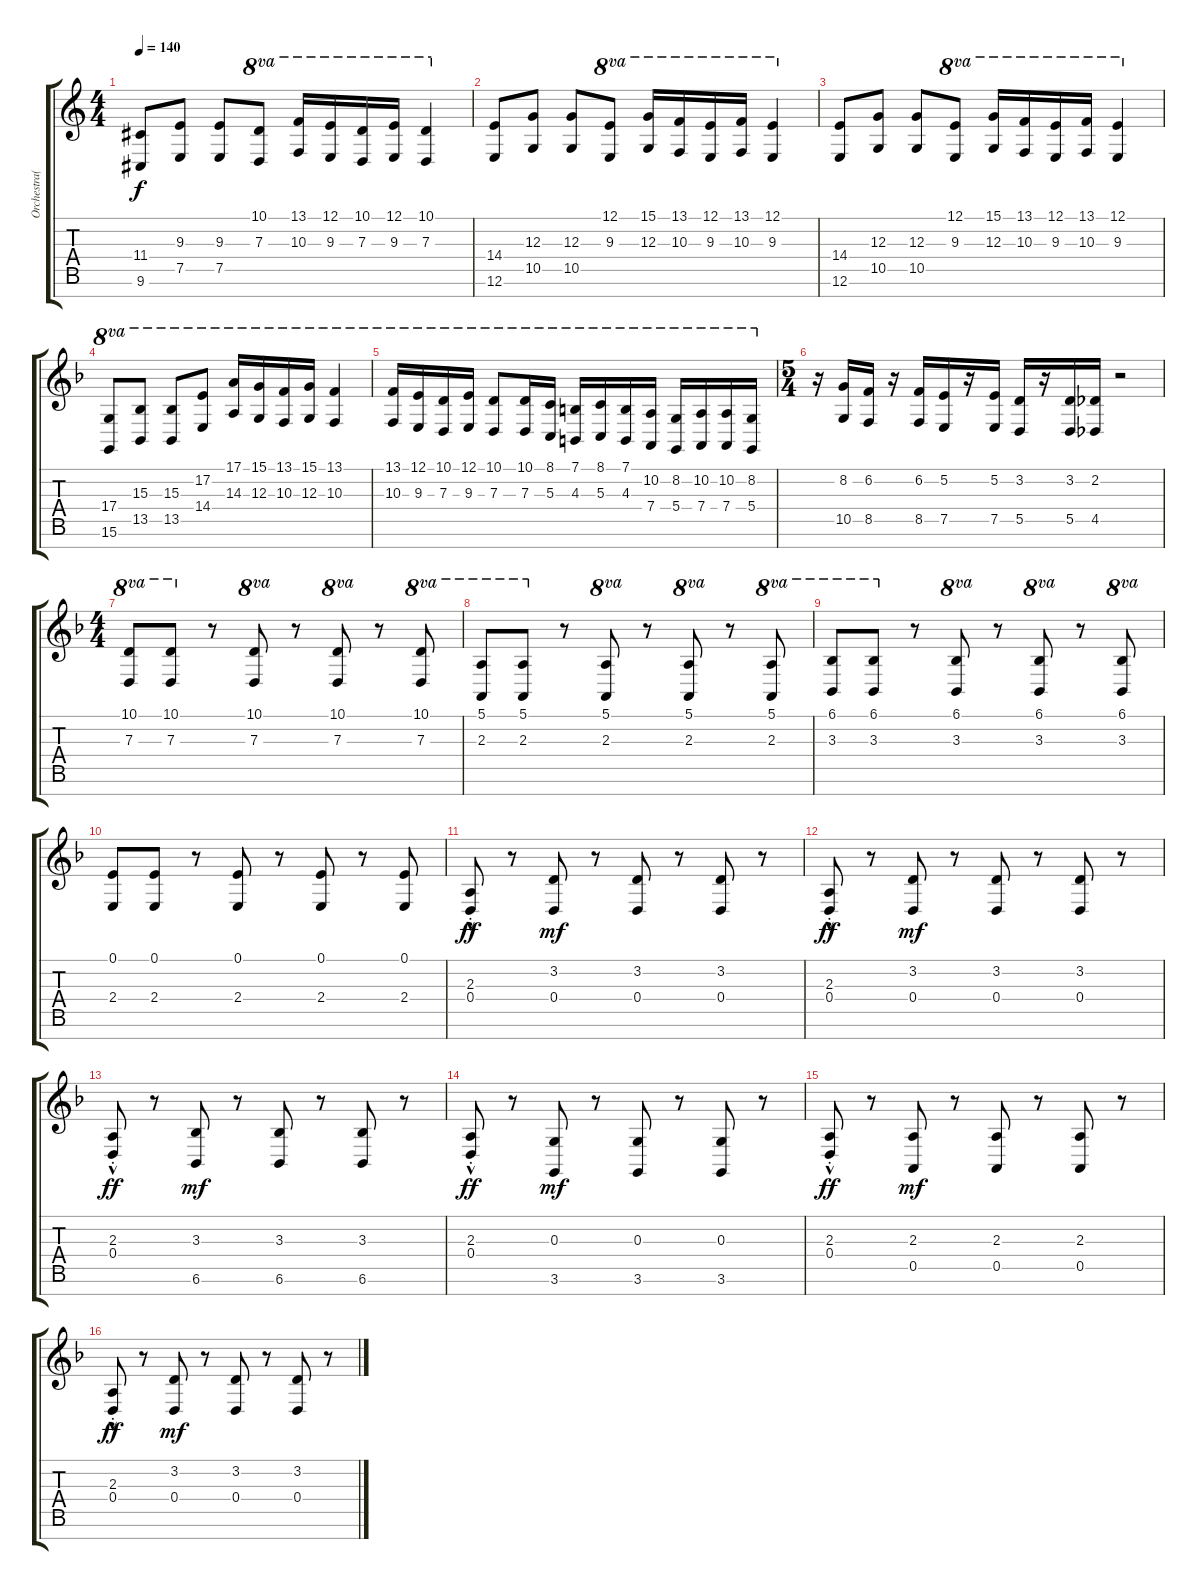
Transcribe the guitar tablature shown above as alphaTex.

\track ("Orchestra(Bob Kinkel)" "Orchestra(") {instrument stringensemble1}
\staff {score tabs}
\tuning (E4 B3 G3 D3 A2 E2 B1) {hide}
\ts (4 4)
\tempo 140
\clef g2
\ks c
(11.4 9.6).8{dy f} (9.3 7.5).8 (9.3 7.5).8 (10.1 7.3).8{ot 8va} (13.1 10.3).16{ot 8va} (12.1 9.3).16{ot 8va} (10.1 7.3).16{ot 8va} (12.1 9.3).16{ot 8va} (10.1 7.3).4{ot 8va} |
(14.4 12.6).8 (12.3 10.5).8 (12.3 10.5).8 (12.1 9.3).8{ot 8va} (15.1 12.3).16{ot 8va} (13.1 10.3).16{ot 8va} (12.1 9.3).16{ot 8va} (13.1 10.3).16{ot 8va} (12.1 9.3).4{ot 8va} |
(14.4 12.6).8 (12.3 10.5).8 (12.3 10.5).8 (12.1 9.3).8{ot 8va} (15.1 12.3).16{ot 8va} (13.1 10.3).16{ot 8va} (12.1 9.3).16{ot 8va} (13.1 10.3).16{ot 8va} (12.1 9.3).4{ot 8va} |
\ks f
(17.4 15.6).8{ot 8va} (15.3 13.5).8{ot 8va} (15.3 13.5).8{ot 8va} (17.2 14.4).8{ot 8va} (17.1 14.3).16{ot 8va} (15.1 12.3).16{ot 8va} (13.1 10.3).16{ot 8va} (15.1 12.3).16{ot 8va} (13.1 10.3).4{ot 8va} |
(13.1 10.3).16{ot 8va} (12.1 9.3).16{ot 8va} (10.1 7.3).16{ot 8va} (12.1 9.3).16{ot 8va} (10.1 7.3).8{ot 8va} (10.1 7.3).16{ot 8va} (8.1 5.3).16{ot 8va} (7.1 4.3).16{ot 8va} (8.1 5.3).16{ot 8va} (7.1 4.3).16{ot 8va} (10.2 7.4).16{ot 8va} (8.2 5.4).16{ot 8va} (10.2 7.4).16{ot 8va} (10.2 7.4).16{ot 8va} (8.2 5.4).16{ot 8va} |
\ts (5 4)
r.16 (8.2 10.5).16 (6.2 8.5).16 r.16 (6.2 8.5).16 (5.2 7.5).16 r.16 (5.2 7.5).16 (3.2 5.5).16 r.16 (3.2 5.5).16 (2.2 4.5).16 r.2 |
\ts (4 4)
(10.1 7.3).8{ot 8va} (10.1 7.3).8{ot 8va} r.8 (10.1 7.3).8{ot 8va} r.8 (10.1 7.3).8{ot 8va} r.8 (10.1 7.3).8{ot 8va} |
(5.1 2.3).8{ot 8va} (5.1 2.3).8{ot 8va} r.8 (5.1 2.3).8{ot 8va} r.8 (5.1 2.3).8{ot 8va} r.8 (5.1 2.3).8{ot 8va} |
(6.1 3.3).8{ot 8va} (6.1 3.3).8{ot 8va} r.8 (6.1 3.3).8{ot 8va} r.8 (6.1 3.3).8{ot 8va} r.8 (6.1 3.3).8{ot 8va} |
(0.1 2.4).8 (0.1 2.4).8 r.8 (0.1 2.4).8 r.8 (0.1 2.4).8 r.8 (0.1 2.4).8 |
(2.3{hac st} 0.4{hac st}).8{dy ff} r.8 (3.2 0.4).8{dy mf} r.8 (3.2 0.4).8 r.8 (3.2 0.4).8 r.8 |
(2.3{hac st} 0.4{hac st}).8{dy ff} r.8 (3.2 0.4).8{dy mf} r.8 (3.2 0.4).8 r.8 (3.2 0.4).8 r.8 |
(2.3{hac st} 0.4{hac st}).8{dy ff} r.8 (3.3 6.6).8{dy mf} r.8 (3.3 6.6).8 r.8 (3.3 6.6).8 r.8 |
(2.3{hac st} 0.4{hac st}).8{dy ff} r.8 (0.3 3.6).8{dy mf} r.8 (0.3 3.6).8 r.8 (0.3 3.6).8 r.8 |
(2.3{hac st} 0.4{hac st}).8{dy ff} r.8 (2.3 0.5).8{dy mf} r.8 (2.3 0.5).8 r.8 (2.3 0.5).8 r.8 |
(2.3{hac st} 0.4{hac st}).8{dy ff} r.8 (3.2 0.4).8{dy mf} r.8 (3.2 0.4).8 r.8 (3.2 0.4).8 r.8
